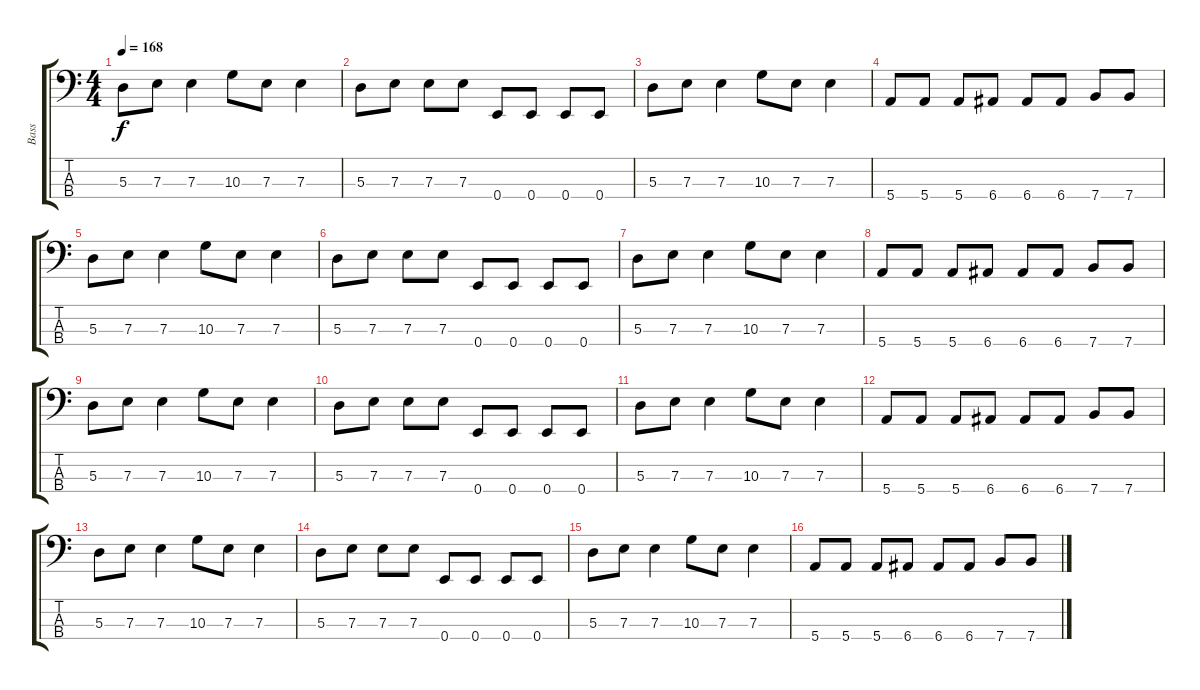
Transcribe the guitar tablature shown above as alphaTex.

\track ("Bass" "Bass") {instrument electricbassfinger}
\staff {score tabs}
\tuning (G2 D2 A1 E1) {hide}
\ts (4 4)
\tempo 168
\clef f4
\ks c
5.3.8{dy f} 7.3.8 7.3.4 10.3.8 7.3.8 7.3.4 |
5.3.8 7.3.8 7.3.8 7.3.8 0.4.8 0.4.8 0.4.8 0.4.8 |
5.3.8 7.3.8 7.3.4 10.3.8 7.3.8 7.3.4 |
5.4.8 5.4.8 5.4.8 6.4.8 6.4.8 6.4.8 7.4.8 7.4.8 |
5.3.8 7.3.8 7.3.4 10.3.8 7.3.8 7.3.4 |
5.3.8 7.3.8 7.3.8 7.3.8 0.4.8 0.4.8 0.4.8 0.4.8 |
5.3.8 7.3.8 7.3.4 10.3.8 7.3.8 7.3.4 |
5.4.8 5.4.8 5.4.8 6.4.8 6.4.8 6.4.8 7.4.8 7.4.8 |
5.3.8 7.3.8 7.3.4 10.3.8 7.3.8 7.3.4 |
5.3.8 7.3.8 7.3.8 7.3.8 0.4.8 0.4.8 0.4.8 0.4.8 |
5.3.8 7.3.8 7.3.4 10.3.8 7.3.8 7.3.4 |
5.4.8 5.4.8 5.4.8 6.4.8 6.4.8 6.4.8 7.4.8 7.4.8 |
5.3.8 7.3.8 7.3.4 10.3.8 7.3.8 7.3.4 |
5.3.8 7.3.8 7.3.8 7.3.8 0.4.8 0.4.8 0.4.8 0.4.8 |
5.3.8 7.3.8 7.3.4 10.3.8 7.3.8 7.3.4 |
5.4.8 5.4.8 5.4.8 6.4.8 6.4.8 6.4.8 7.4.8 7.4.8
